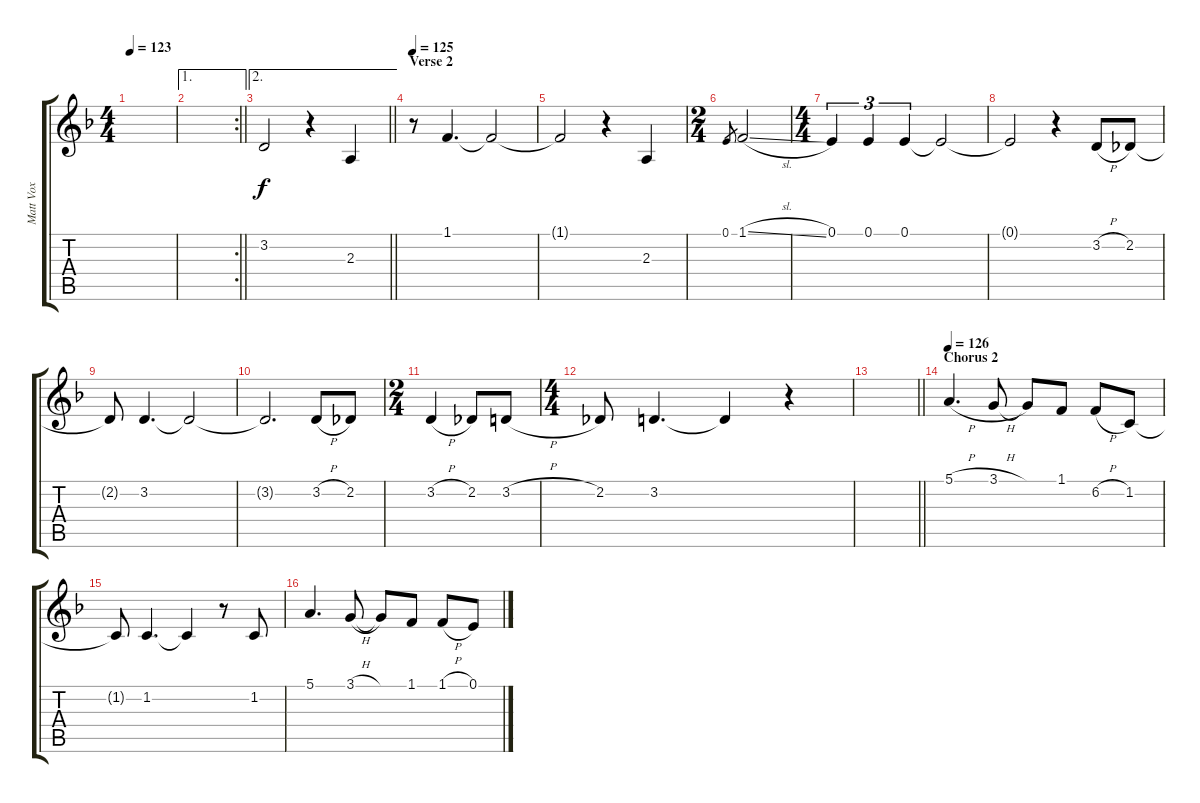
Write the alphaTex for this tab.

\track ("Matt Vox" "Matt Vox") {instrument lead6voice}
\staff {score tabs}
\tuning (E4 B3 G3 D3 A2 E2) {hide}
\ts (4 4)
\tempo 123
\clef g2
\ks f
|
\ae 1
\rc 2
\barLineRight lightlight
|
\ae 2
\barLineRight lightlight
3.2.2 r.4 2.3.4 |
\section ("" "Verse 2")
\tempo 125
r.8 1.1.4{d} 1.1{t}.2 |
1.1{t}.2 r.4 2.3.4 |
\ts (2 4)
0.1.8{gr} 1.1{sl}.2 |
\ts (4 4)
0.1.4{tu (3 2)} 0.1.4{tu (3 2)} 0.1.4{tu (3 2)} 0.1{t}.2 |
0.1{t}.2 r.4 3.2{h}.8 2.2.8 |
2.2{t}.8 3.2.4{d} 3.2{t}.2 |
3.2{t}.2{d} 3.2{h}.8 2.2.8 |
\ts (2 4)
3.2{h}.4 2.2.8 3.2{h}.8 |
\ts (4 4)
2.2.8 3.2.4{d} 3.2{t}.4 r.4 |
\barLineRight lightlight
|
\section ("" "Chorus 2")
\tempo 126
5.1{h}.4{d} 3.1{h}.8 3.1{t}.8 1.1.8 6.2{h}.8 1.2.8 |
1.2{t}.8 1.2.4{d} 1.2{t}.4 r.8 1.2.8 |
5.1.4{d} 3.1{h}.8 3.1{t}.8 1.1.8 1.1{h}.8 0.1{h}.8
